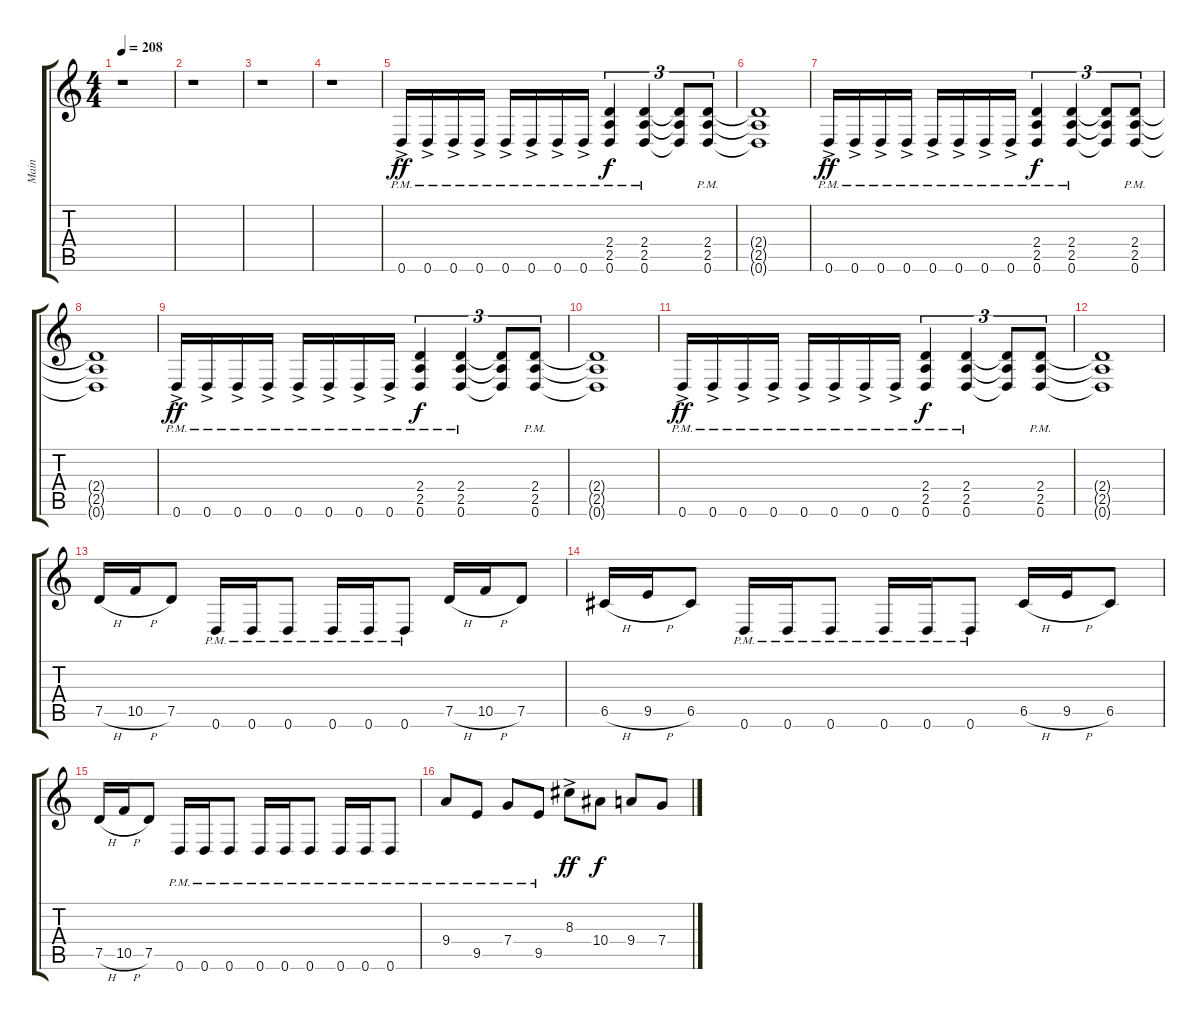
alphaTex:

\track ("Main" "Main") {instrument distortionguitar}
\staff {score tabs}
\tuning (D4 A3 F3 C3 G2 D2) {hide}
\ts (4 4)
\tempo 208
\clef g2
\ks c
r.1{dy f} |
r.1 |
r.1 |
r.1 |
0.6{ac pm}.16{dy ff} 0.6{ac pm}.16 0.6{ac pm}.16 0.6{ac pm}.16 0.6{ac pm}.16 0.6{ac pm}.16 0.6{ac pm}.16 0.6{ac pm}.16 (2.4{pm} 2.5{pm} 0.6{pm}).4{tu (3 2) dy f} (2.4{pm} 2.5{pm} 0.6{pm}).4{tu (3 2)} (2.4{t} 2.5{t} 0.6{t}).8{tu (3 2)} (2.4{pm} 2.5{pm} 0.6{pm}).8{tu (3 2)} |
(2.4{t} 2.5{t} 0.6{t}).1 |
0.6{ac pm}.16{dy ff} 0.6{ac pm}.16 0.6{ac pm}.16 0.6{ac pm}.16 0.6{ac pm}.16 0.6{ac pm}.16 0.6{ac pm}.16 0.6{ac pm}.16 (2.4{pm} 2.5{pm} 0.6{pm}).4{tu (3 2) dy f} (2.4{pm} 2.5{pm} 0.6{pm}).4{tu (3 2)} (2.4{t} 2.5{t} 0.6{t}).8{tu (3 2)} (2.4{pm} 2.5{pm} 0.6{pm}).8{tu (3 2)} |
(2.4{t} 2.5{t} 0.6{t}).1 |
0.6{ac pm}.16{dy ff} 0.6{ac pm}.16 0.6{ac pm}.16 0.6{ac pm}.16 0.6{ac pm}.16 0.6{ac pm}.16 0.6{ac pm}.16 0.6{ac pm}.16 (2.4{pm} 2.5{pm} 0.6{pm}).4{tu (3 2) dy f} (2.4{pm} 2.5{pm} 0.6{pm}).4{tu (3 2)} (2.4{t} 2.5{t} 0.6{t}).8{tu (3 2)} (2.4{pm} 2.5{pm} 0.6{pm}).8{tu (3 2)} |
(2.4{t} 2.5{t} 0.6{t}).1 |
0.6{ac pm}.16{dy ff} 0.6{ac pm}.16 0.6{ac pm}.16 0.6{ac pm}.16 0.6{ac pm}.16 0.6{ac pm}.16 0.6{ac pm}.16 0.6{ac pm}.16 (2.4{pm} 2.5{pm} 0.6{pm}).4{tu (3 2) dy f} (2.4{pm} 2.5{pm} 0.6{pm}).4{tu (3 2)} (2.4{t} 2.5{t} 0.6{t}).8{tu (3 2)} (2.4{pm} 2.5{pm} 0.6{pm}).8{tu (3 2)} |
(2.4{t} 2.5{t} 0.6{t}).1 |
7.5{h}.16 10.5{h}.16 7.5.8 0.6{pm}.16 0.6{pm}.16 0.6{pm}.8 0.6{pm}.16 0.6{pm}.16 0.6{pm}.8 7.5{h}.16 10.5{h}.16 7.5.8 |
6.5{h}.16 9.5{h}.16 6.5.8 0.6{pm}.16 0.6{pm}.16 0.6{pm}.8 0.6{pm}.16 0.6{pm}.16 0.6{pm}.8 6.5{h}.16 9.5{h}.16 6.5.8 |
7.5{h}.16 10.5{h}.16 7.5.8 0.6{pm}.16 0.6{pm}.16 0.6{pm}.8 0.6{pm}.16 0.6{pm}.16 0.6{pm}.8 0.6{pm}.16 0.6{pm}.16 0.6{pm}.8 |
9.4{pm}.8 9.5{pm}.8 7.4{pm}.8 9.5{pm}.8 8.3{ac}.8{dy ff} 10.4.8{dy f} 9.4.8 7.4.8
